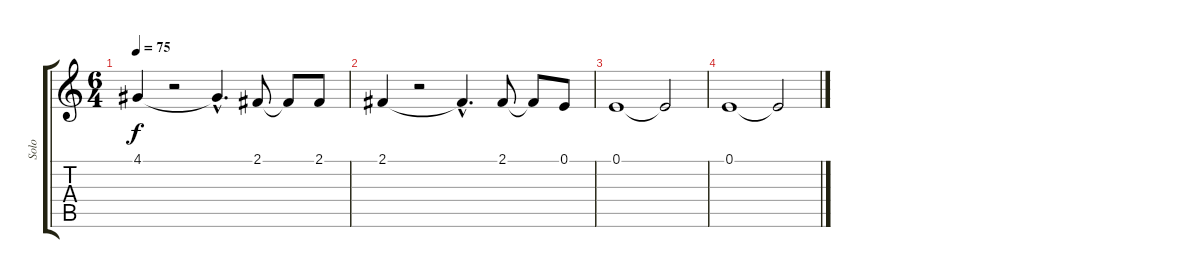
\track ("Solo" "Solo") {instrument electricgrandpiano}
\staff {score tabs}
\tuning (E4 B3 G3 D3 A2 E2) {hide}
\ts (6 4)
\tempo 75
\clef g2
\ks c
4.1.4{dy f} r.2 4.1{hac t}.4{d} 2.1.8 2.1{t}.8 2.1.8 |
2.1.4 r.2 2.1{hac t}.4{d} 2.1.8 2.1{t}.8 0.1.8 |
0.1.1 0.1{t}.2 |
0.1.1 0.1{t}.2
